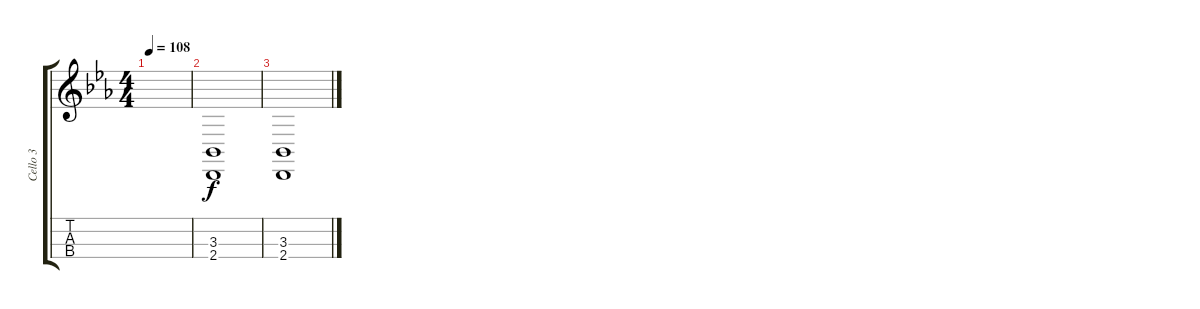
\track ("Cello 3" "Cello 3") {instrument cello}
\staff {score tabs}
\tuning (A3 D3 G2 C2) {hide}
\ts (4 4)
\tempo 108
\clef g2
\ks eb
|
(3.3 2.4).1 |
(3.3 2.4).1
